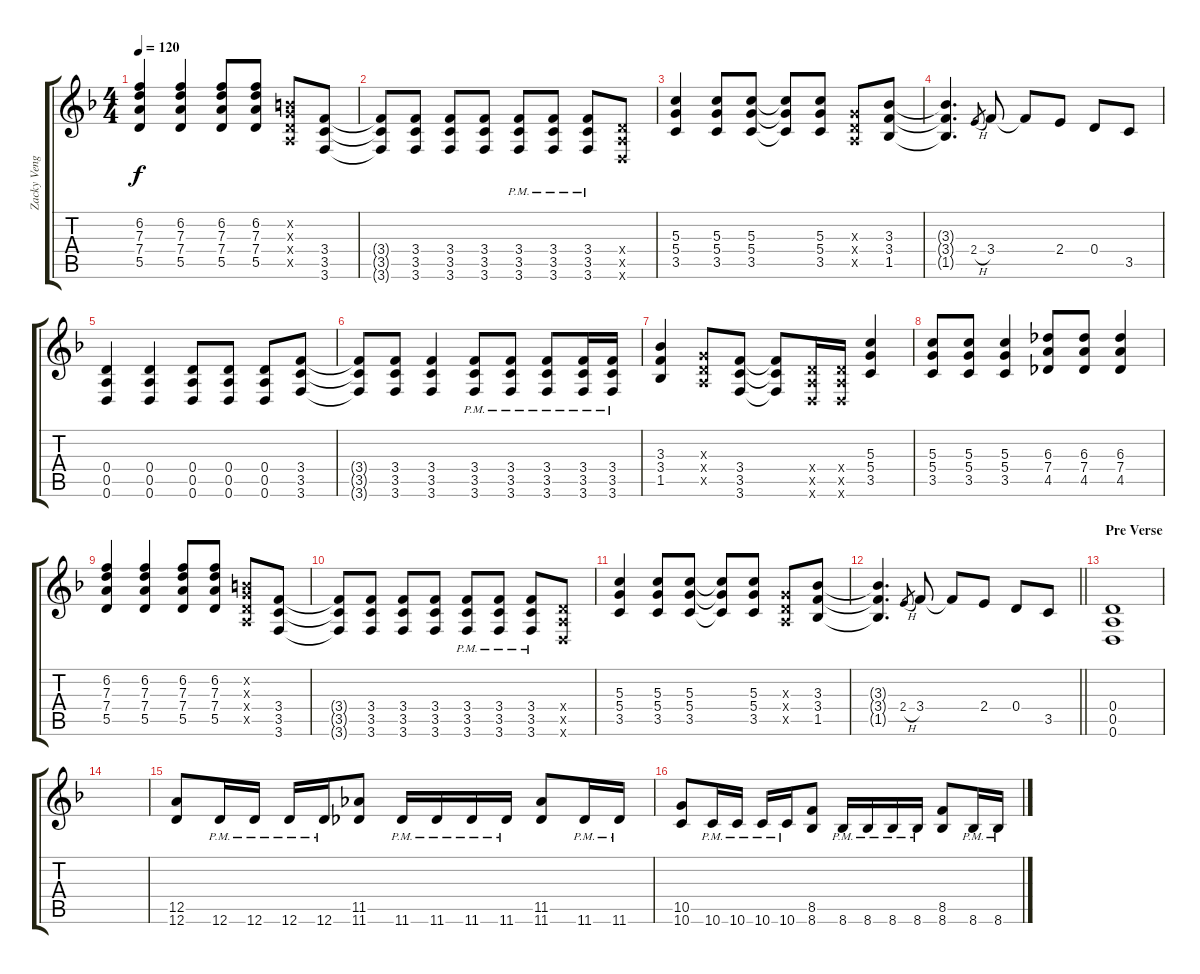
\track ("Zacky Vengeance" "Zacky Veng") {instrument distortionguitar}
\staff {score tabs}
\tuning (E4 B3 G3 D3 A2 D2) {hide}
\ts (4 4)
\tempo 120
\clef g2
\ks f
(6.2 7.3 7.4 5.5).4{dy f} (6.2 7.3 7.4 5.5).4 (6.2 7.3 7.4 5.5).8 (6.2 7.3 7.4 5.5).8 (0.2{x} 0.3{x} 0.4{x} 0.5{x}).8 (3.4 3.5 3.6).8 |
(3.4{t} 3.5{t} 3.6{t}).8 (3.4 3.5 3.6).8 (3.4 3.5 3.6).8 (3.4 3.5 3.6).8 (3.4{pm} 3.5{pm} 3.6{pm}).8 (3.4{pm} 3.5{pm} 3.6{pm}).8 (3.4{pm} 3.5{pm} 3.6{pm}).8 (0.4{x} 0.5{x} 0.6{x}).8 |
(5.3 5.4 3.5).4 (5.3 5.4 3.5).8 (5.3 5.4 3.5).8 (5.3{t} 5.4{t} 3.5{t}).8 (5.3 5.4 3.5).8 (0.3{x} 0.4{x} 0.5{x}).8 (3.3 3.4 1.5).8 |
(3.3{t} 3.4{t} 1.5{t}).4{d} 2.4{h}.8{gr} 3.4.8 3.4{t}.8 2.4.8 0.4.8 3.5.8 |
(0.4 0.5 0.6).4 (0.4 0.5 0.6).4 (0.4 0.5 0.6).8 (0.4 0.5 0.6).8 (0.4 0.5 0.6).8 (3.4 3.5 3.6).8 |
(3.4{t} 3.5{t} 3.6{t}).8 (3.4 3.5 3.6).8 (3.4 3.5 3.6).4 (3.4{pm} 3.5{pm} 3.6{pm}).8 (3.4{pm} 3.5{pm} 3.6{pm}).8 (3.4{pm} 3.5{pm} 3.6{pm}).8 (3.4{pm} 3.5{pm} 3.6{pm}).16 (3.4{pm} 3.5{pm} 3.6{pm}).16 |
(3.3 3.4 1.5).4 (0.3{x} 0.4{x} 0.5{x}).8 (3.4 3.5 3.6).8 (3.4{t} 3.5{t} 3.6{t}).8 (0.4{x} 0.5{x} 0.6{x}).16 (0.4{x} 0.5{x} 0.6{x}).16 (5.3 5.4 3.5).4 |
(5.3 5.4 3.5).8 (5.3 5.4 3.5).8 (5.3 5.4 3.5).4 (6.3 7.4 4.5).8 (6.3 7.4 4.5).8 (6.3 7.4 4.5).4 |
(6.2 7.3 7.4 5.5).4 (6.2 7.3 7.4 5.5).4 (6.2 7.3 7.4 5.5).8 (6.2 7.3 7.4 5.5).8 (0.2{x} 0.3{x} 0.4{x} 0.5{x}).8 (3.4 3.5 3.6).8 |
(3.4{t} 3.5{t} 3.6{t}).8 (3.4 3.5 3.6).8 (3.4 3.5 3.6).8 (3.4 3.5 3.6).8 (3.4{pm} 3.5{pm} 3.6{pm}).8 (3.4{pm} 3.5{pm} 3.6{pm}).8 (3.4{pm} 3.5{pm} 3.6{pm}).8 (0.4{x} 0.5{x} 0.6{x}).8 |
(5.3 5.4 3.5).4 (5.3 5.4 3.5).8 (5.3 5.4 3.5).8 (5.3{t} 5.4{t} 3.5{t}).8 (5.3 5.4 3.5).8 (0.3{x} 0.4{x} 0.5{x}).8 (3.3 3.4 1.5).8 |
\barLineRight lightlight
(3.3{t} 3.4{t} 1.5{t}).4{d} 2.4{h}.8{gr} 3.4.8 3.4{t}.8 2.4.8 0.4.8 3.5.8 |
\section ("" "Pre Verse")
(0.4 0.5 0.6).1 |
|
(12.5 12.6).8 12.6{pm}.16 12.6{pm}.16 12.6{pm}.16 12.6{pm}.16 (11.5 11.6).8 11.6{pm}.16 11.6{pm}.16 11.6{pm}.16 11.6{pm}.16 (11.5 11.6).8 11.6{pm}.16 11.6{pm}.16 |
(10.5 10.6).8 10.6{pm}.16 10.6{pm}.16 10.6{pm}.16 10.6{pm}.16 (8.5 8.6).8 8.6{pm}.16 8.6{pm}.16 8.6{pm}.16 8.6{pm}.16 (8.5 8.6).8 8.6{pm}.16 8.6{pm}.16
